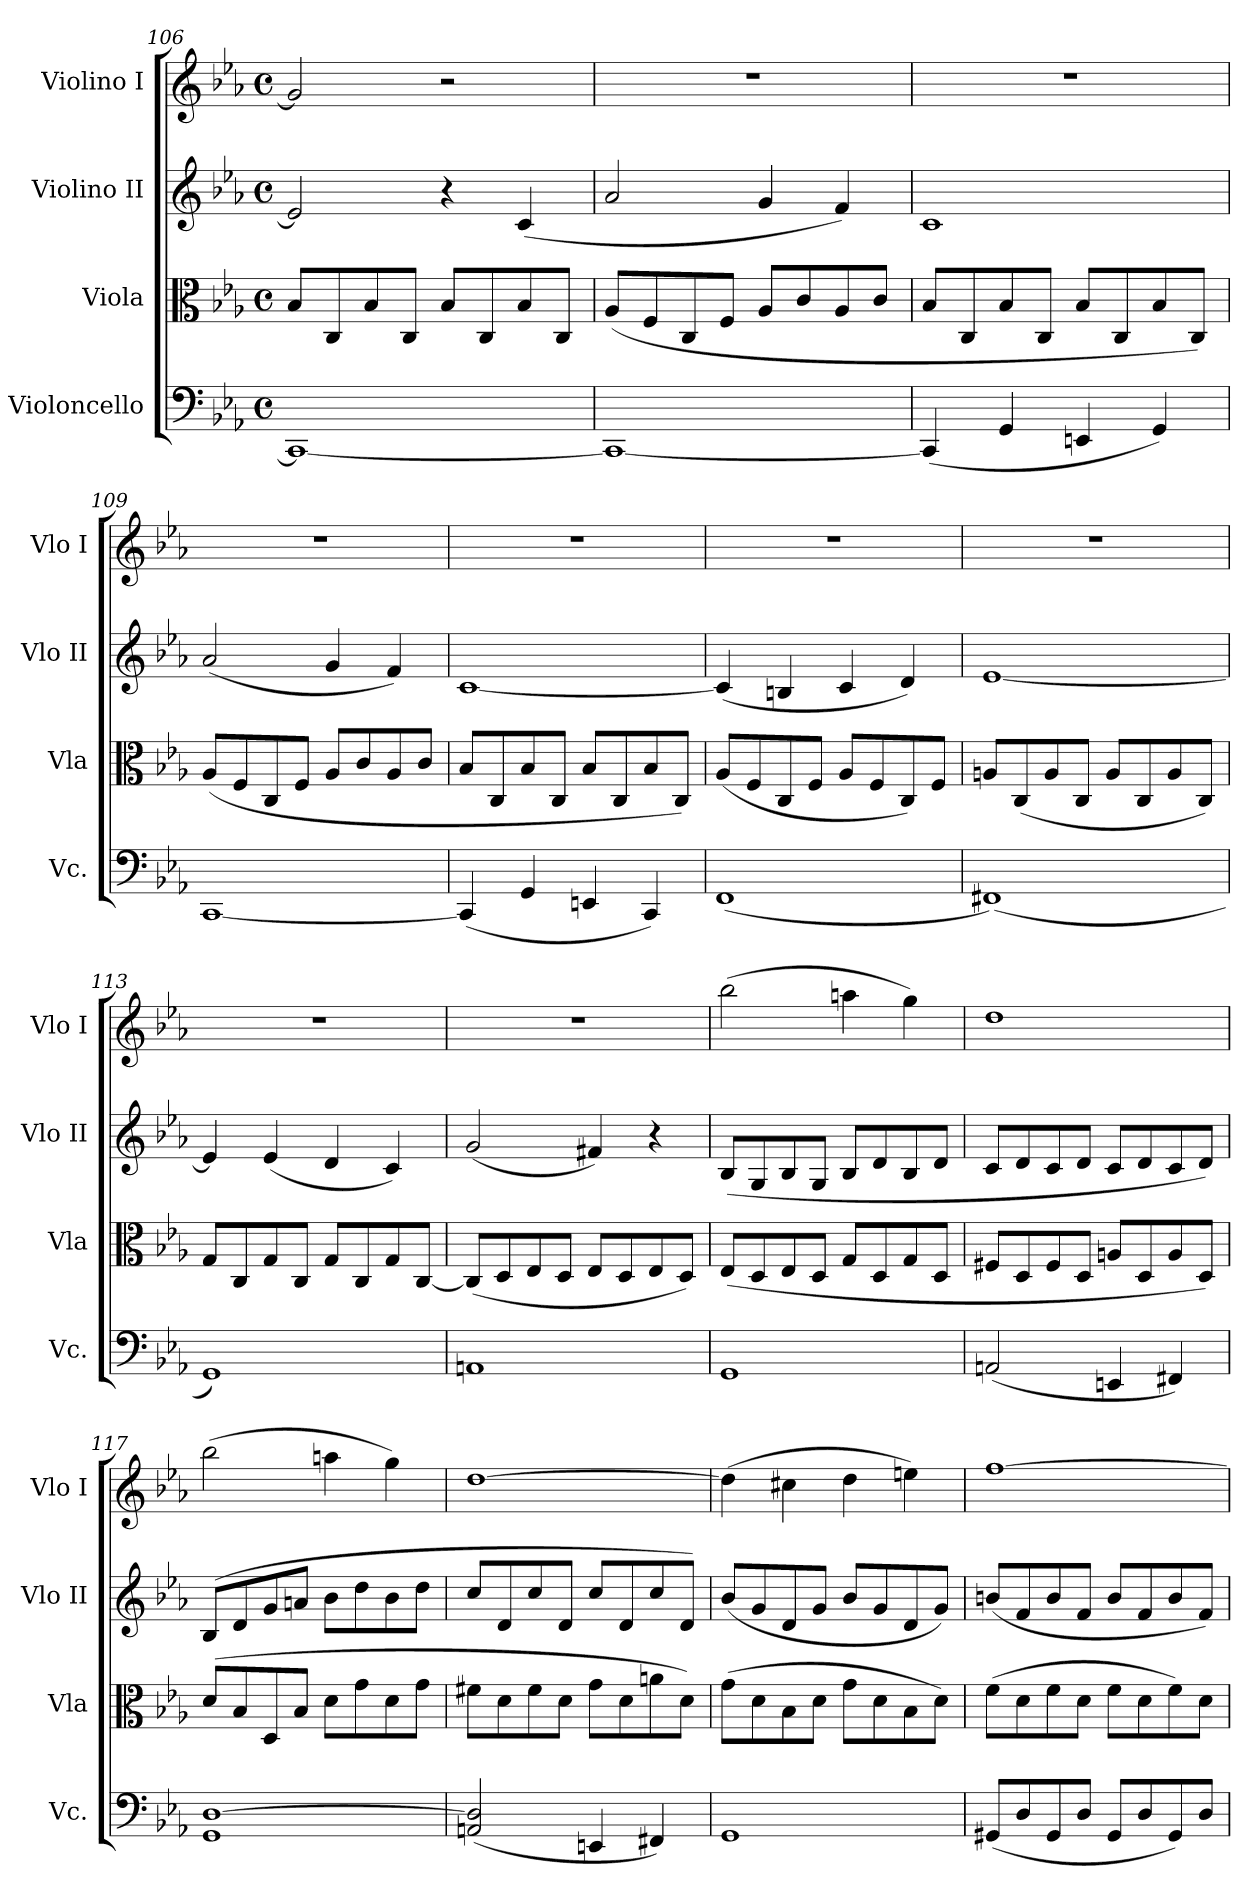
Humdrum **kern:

**kern	**kern	**kern	**kern
*part4	*part3	*part2	*part1
*staff4	*staff3	*staff2	*staff1
*I"Violoncello	*I"Viola	*I"Violino II	*I"Violino I
*I'Vc.	*I'Vla	*I'Vlo II	*I'Vlo I
*clefF4	*clefC3	*clefG2	*clefG2
*k[b-e-a-]	*k[b-e-a-]	*k[b-e-a-]	*k[b-e-a-]
*M4/4	*M4/4	*M4/4	*M4/4
*met(c)	*met(c)	*met(c)	*met(c)
=106	=106	=106	=106
1CC_	8B-/L	2e/]	2g/]
.	8C/	.	.
.	8B-/	.	.
.	8C/J	.	.
.	8B-/L	4r	2r
.	8C/	.	.
.	8B-/	(4c/	.
.	8C/J	.	.
=107	=107	=107	=107
1CC_	(>8A-/L	2a-/	1r
.	8F/	.	.
.	8C/	.	.
.	8F/J	.	.
.	8A-/L	4g/	.
.	8c/	.	.
.	8A-/	4f/)	.
.	8c/J	.	.
=108	=108	=108	=108
(4CC/]	8B-/L	1c	1r
.	8C/	.	.
4GG/	8B-/	.	.
.	8C/J	.	.
4EEn/	8B-/L	.	.
.	8C/	.	.
4GG/)	8B-/	.	.
.	8C/J)	.	.
=109	=109	=109	=109
[1CC	(>8A-/L	(2a-/	1r
.	8F/	.	.
.	8C/	.	.
.	8F/J	.	.
.	8A-/L	4g/	.
.	8c/	.	.
.	8A-/	4f/)	.
.	8c/J	.	.
=110	=110	=110	=110
(4CC/]	8B-/L	[1c	1r
.	8C/	.	.
4GG/	8B-/	.	.
.	8C/J	.	.
4EEn/	8B-/L	.	.
.	8C/	.	.
4CC/)	8B-/	.	.
.	8C/J)	.	.
=111	=111	=111	=111
(1FF	(8A-/L	(4c/]	1r
.	8F/	.	.
.	8C/	4Bn/	.
.	8F/J	.	.
.	8A-/L	4c/	.
.	8F/	.	.
.	8C/)	4d/)	.
.	8F/J	.	.
=112	=112	=112	=112
(1FF#X)	8An/L	[1e-	1r
.	(8C/	.	.
.	8A/	.	.
.	8C/J	.	.
.	8A/L	.	.
.	8C/	.	.
.	8A/	.	.
.	8C/J)	.	.
!!LO:PB:g=z
=113	=113	=113	=113
1GG)	8G/L	4e-/]	1r
.	8C/	.	.
.	8G/	(4e-/	.
.	8C/J	.	.
.	8G/L	4d/	.
.	8C/	.	.
.	8G/	4c/)	.
.	[8C/J	.	.
=114	=114	=114	=114
1AAn	(8C/L]	(2g/	1r
.	8D/	.	.
.	8E-/	.	.
.	8D/J	.	.
.	8E-/L	4f#X/)	.
.	8D/	.	.
.	8E-/	4r	.
.	8D/J)	.	.
=115	=115	=115	=115
1GG	(>8E-/L	(>8B-/L	(>2bb-\
.	8D/	8G/	.
.	8E-/	8B-/	.
.	8D/J	8G/J	.
.	8G/L	8B-/L	4aan\
.	8D/	8d/	.
.	8G/	8B-/	4gg\)
.	8D/J	8d/J	.
=116	=116	=116	=116
(2AAn/	8F#X/L	8c/L	1dd
.	8D/	8d/	.
.	8F#/	8c/	.
.	8D/J	8d/J	.
4EEn/	8An/L	8c/L	.
.	8D/	8d/	.
4FF#X/)	8A/	8c/	.
.	8D/J)	8d/J)	.
=117	=117	=117	=117
1GG [1D	(>8d/L	(>8B-/L	(>2bb-\
.	8B-/	8d/	.
.	8D/	8g/	.
.	8B-/J	8an/J	.
.	8d\L	8b-\L	4aan\
.	8g\	8dd\	.
.	8d\	8b-\	4gg\)
.	8g\J	8dd\J	.
=118	=118	=118	=118
(2AAn/ 2D/]	8f#X\L	8cc/L	[1dd
.	8d\	8d/	.
.	8f#\	8cc/	.
.	8d\J	8d/J	.
4EEn/	8g\L	8cc/L	.
.	8d\	8d/	.
4FF#X/)	8an\	8cc/	.
.	8d\J)	8d/J)	.
=119	=119	=119	=119
1GG	(>8g\L	(8b-/L	(>4dd\]
.	8d\	8g/	.
.	8B-\	8d/	4cc#X\
.	8d\J	8g/J	.
.	8g\L	8b-/L	4dd\
.	8d\	8g/	.
.	8B-\	8d/	4een\)
.	8d\J)	8g/J)	.
!!LO:LB:g=z
=120	=120	=120	=120
(8GG#X/L	(>8f\L	(8bn/L	[1ff
8D/	8d\	8f/	.
8GG#/	8f\	8b/	.
8D/J	8d\J	8f/J	.
8GG#/L	8f\L	8b/L	.
8D/	8d\	8f/	.
8GG#/)	8f\)	8b/	.
8D/J	8d\J	8f/J)	.
=	=	=	=
*-	*-	*-	*-
